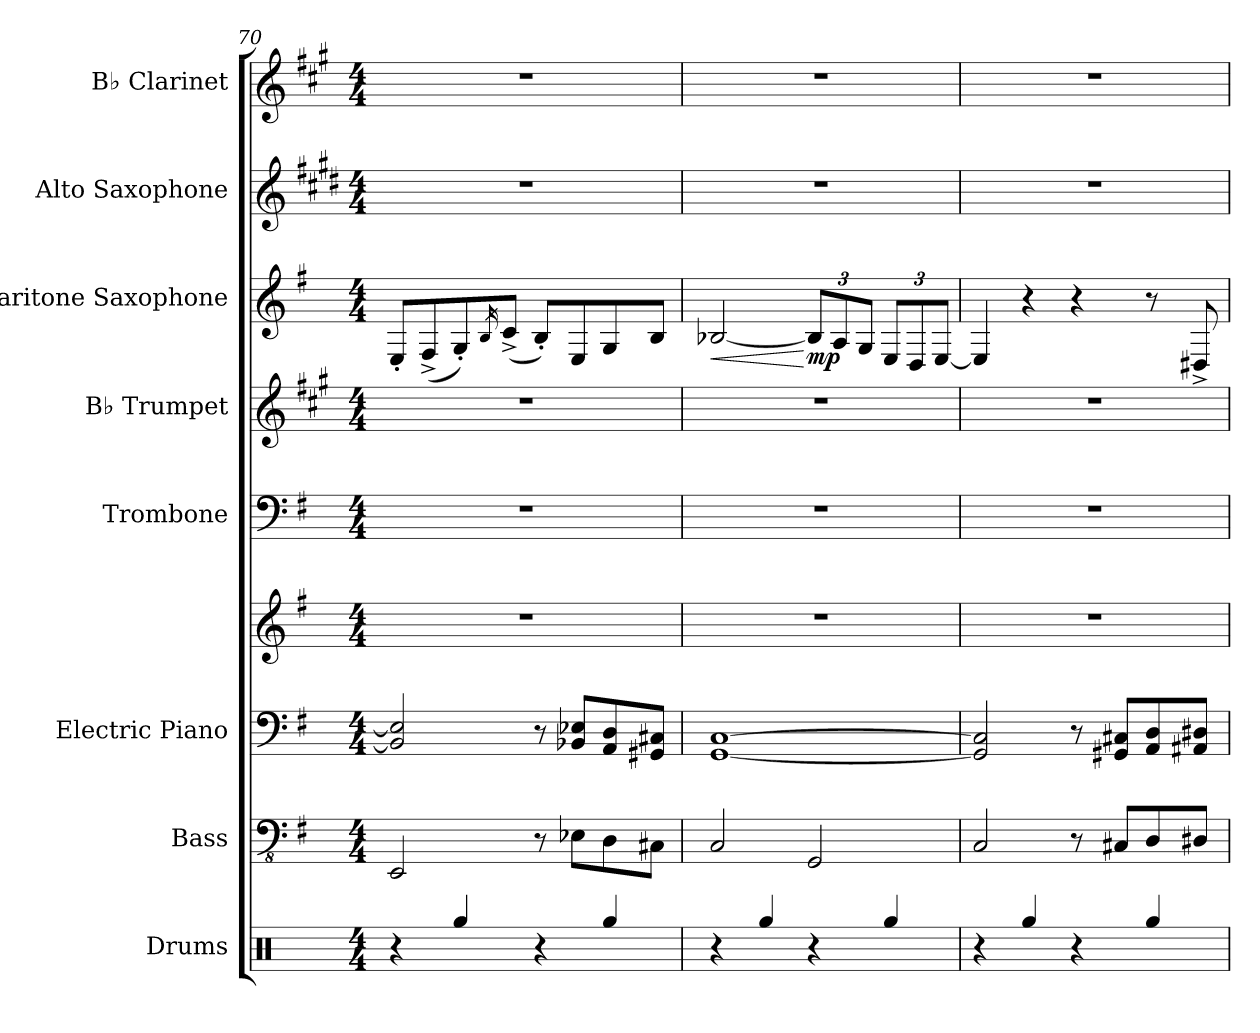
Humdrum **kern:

**kern	**kern	**kern	**kern	**kern	**kern	**kern	**dynam	**kern	**kern
*part8	*part7	*part6	*part6	*part5	*part4	*part3	*part3	*part2	*part1
*staff9	*staff8	*staff7	*staff6	*staff5	*staff4	*staff3	*staff3	*staff2	*staff1
*I"Drums	*I"Bass	*I"Electric Piano	*	*I"Trombone	*I"B♭ Trumpet	*I"Baritone Saxophone	*	*I"Alto Saxophone	*I"B♭ Clarinet
*I'Drums	*I'Bass	*I'E. Piano	*	*I'Tbn.	*I'B♭ Tpt.	*I'Bar. Sax.	*	*I'A. Sax.	*I'B♭ Cl.
*clefX	*clefFv4	*clefF4	*clefG2	*clefF4	*clefG2	*clefG2	*	*clefG2	*clefG2
*	*	*	*	*	*ITrd1c2	*ITrd12c21	*	*ITrd5c9	*ITrd1c2
*k[]	*k[f#]	*k[f#]	*k[f#]	*k[f#]	*k[f#]	*k[f#]	*	*k[f#]	*k[f#]
*M4/4	*M4/4	*M4/4	*M4/4	*M4/4	*M4/4	*M4/4	*	*M4/4	*M4/4
=70	=70	=70	=70	=70	=70	=70	=70	=70	=70
4r	2EEE/	2BB/] 2E/]	1r	1r	1r	8EE'/L	.	1r	1r
.	.	.	.	.	.	(<8FF#^/	.	.	.
4Rgg/	.	.	.	.	.	8GG'/)	.	.	.
.	.	.	.	.	.	16qBB/	.	.	.
.	.	.	.	.	.	(>8C^/J	.	.	.
4r	8r	8r	.	.	.	8BB'/L)	.	.	.
.	8EE-X\L	8BB-X/ 8E-X/L	.	.	.	8EE/	.	.	.
4Rgg/	8DD\	8AA/ 8D/	.	.	.	8GG/	.	.	.
.	8CC#X\J	8GG#X/ 8C#X/J	.	.	.	8BB/J	.	.	.
=71	=71	=71	=71	=71	=71	=71	=71	=71	=71
!	!	!	!	!	!	!	!LO:HP:b	!	!
4r	2CC/	[1GG [1C	1r	1r	1r	[2BB-X/	<	1r	1r
4Rgg/	.	.	.	.	.	.	.	.	.
*	*	*	*	*	*	*Xbrackettup	*	*	*
!	!	!	!	!	!	!	!LO:DY:n=1:b	!	!
4r	2GGG/	.	.	.	.	12BB-/L]	[ mp	.	.
.	.	.	.	.	.	12AA/	.	.	.
.	.	.	.	.	.	12GG/J	.	.	.
4Rgg/	.	.	.	.	.	12EE/L	.	.	.
.	.	.	.	.	.	12DD/	.	.	.
.	.	.	.	.	.	[12EE/J	.	.	.
=72	=72	=72	=72	=72	=72	=72	=72	=72	=72
4r	2CC/	2GG/] 2C/]	1r	1r	1r	4EE/]	.	1r	1r
4Rgg/	.	.	.	.	.	4r	.	.	.
4r	8r	8r	.	.	.	4r	.	.	.
.	8CC#X/L	8GG#X/ 8C#X/L	.	.	.	.	.	.	.
4Rgg/	8DD/	8AA/ 8D/	.	.	.	8r	.	.	.
.	8DD#X/J	8AA#X/ 8D#X/J	.	.	.	8DD#X^/	.	.	.
=	=	=	=	=	=	=	=	=	=
*-	*-	*-	*-	*-	*-	*-	*-	*-	*-
